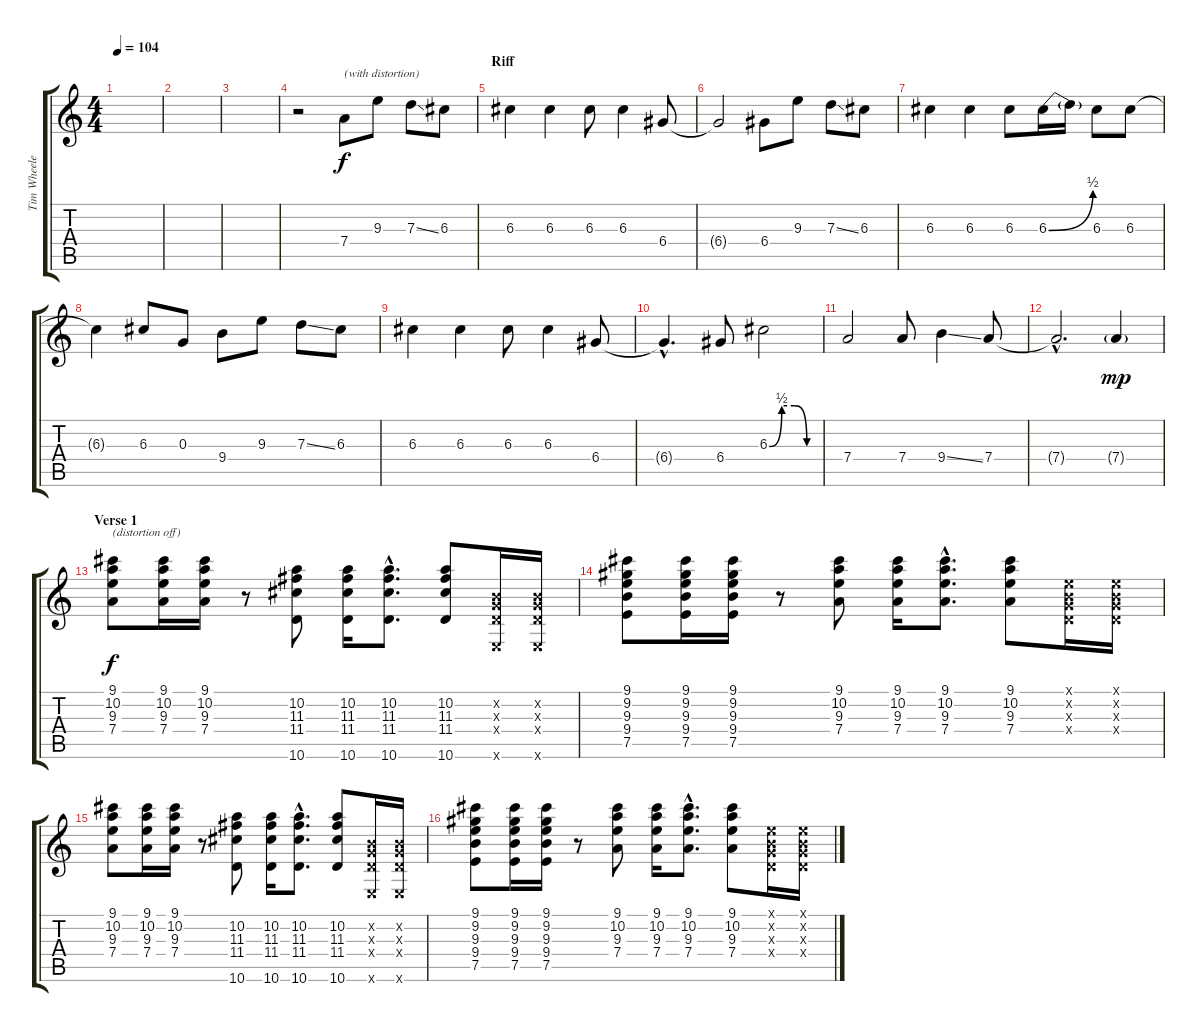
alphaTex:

\track ("Tim Wheeler" "Tim Wheele") {instrument distortionguitar}
\staff {score tabs}
\tuning (E4 B3 G3 D3 A2 E2) {hide}
\ts (4 4)
\tempo 104
\clef g2
\ks c
|
|
|
r.2 7.4.8{txt "(with distortion)"} 9.3.8 7.3{ss}.8 6.3.8 |
\section ("" "Riff")
6.3.4 6.3.4 6.3.8 6.3.4 6.4.8 |
6.4{t}.2 6.4.8 9.3.8 7.3{ss}.8 6.3.8 |
6.3.4 6.3.4 6.3.8 6.3{be (bend 0 0 60 2)}.16 6.3{t}.16 6.3.8 6.3.8 |
6.3{t}.4 6.3.8 0.3.8 9.4.8 9.3.8 7.3{ss}.8 6.3.8 |
6.3.4 6.3.4 6.3.8 6.3.4 6.4.8 |
6.4{hac t}.4{d} 6.4.8 6.3{be (custom 0 0 15 2 30 2 45 0 60 0)}.2 |
7.4.2 7.4.8 9.4{ss}.4 7.4.8 |
7.4{hac t}.2{d} 7.4{g}.4{dy mp} |
\section ("" "Verse 1")
(9.1 10.2 9.3 7.4).8{txt "(distortion off)" dy f volume 12 instrument acousticguitarsteel} (9.1 10.2 9.3 7.4).16 (9.1 10.2 9.3 7.4).16 r.8 (10.2 11.3 11.4 10.6).8 (10.2 11.3 11.4 10.6).16 (10.2{hac} 11.3{hac} 11.4{hac} 10.6{hac}).8{d} (10.2 11.3 11.4 10.6).8 (0.2{x} 0.3{x} 0.4{x} 0.6{x}).16 (0.2{x} 0.3{x} 0.4{x} 0.6{x}).16 |
(9.1 9.2 9.3 9.4 7.5).8 (9.1 9.2 9.3 9.4 7.5).16 (9.1 9.2 9.3 9.4 7.5).16 r.8 (9.1 10.2 9.3 7.4).8 (9.1 10.2 9.3 7.4).16 (9.1{hac} 10.2{hac} 9.3{hac} 7.4{hac}).8{d} (9.1 10.2 9.3 7.4).8 (0.1{x} 0.2{x} 0.3{x} 0.4{x}).16 (0.1{x} 0.2{x} 0.3{x} 0.4{x}).16 |
(9.1 10.2 9.3 7.4).8 (9.1 10.2 9.3 7.4).16 (9.1 10.2 9.3 7.4).16 r.8 (10.2 11.3 11.4 10.6).8 (10.2 11.3 11.4 10.6).16 (10.2{hac} 11.3{hac} 11.4{hac} 10.6{hac}).8{d} (10.2 11.3 11.4 10.6).8 (0.2{x} 0.3{x} 0.4{x} 0.6{x}).16 (0.2{x} 0.3{x} 0.4{x} 0.6{x}).16 |
(9.1 9.2 9.3 9.4 7.5).8 (9.1 9.2 9.3 9.4 7.5).16 (9.1 9.2 9.3 9.4 7.5).16 r.8 (9.1 10.2 9.3 7.4).8 (9.1 10.2 9.3 7.4).16 (9.1{hac} 10.2{hac} 9.3{hac} 7.4{hac}).8{d} (9.1 10.2 9.3 7.4).8 (0.1{x} 0.2{x} 0.3{x} 0.4{x}).16 (0.1{x} 0.2{x} 0.3{x} 0.4{x}).16
